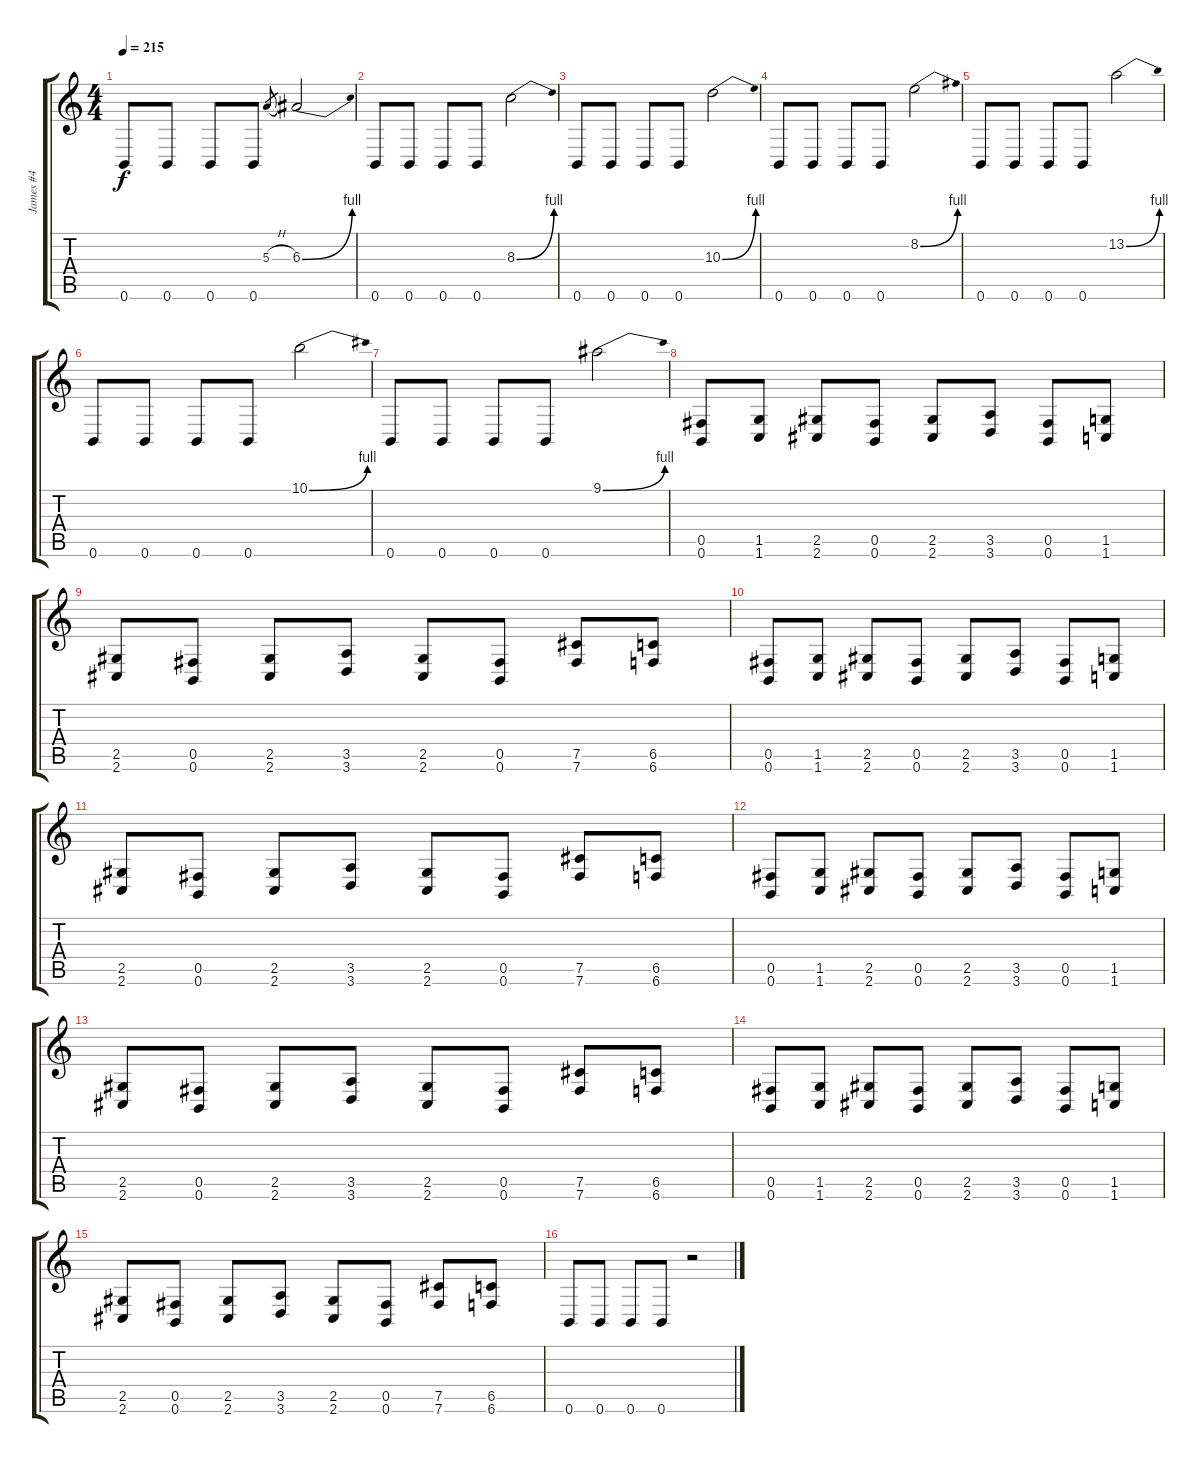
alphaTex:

\track ("James #4" "James #4") {instrument distortionguitar}
\staff {score tabs}
\tuning (Db4 Ab3 E3 B2 Gb2 B1) {hide}
\ts (4 4)
\tempo 215
\clef g2
\ks c
0.6.8{dy f volume 11} 0.6.8 0.6.8 0.6.8 5.3{h}.8{gr} 6.3{be (bend 0 0 60 4)}.2 |
0.6.8 0.6.8 0.6.8 0.6.8 8.3{be (bend 0 0 60 4)}.2 |
0.6.8 0.6.8 0.6.8 0.6.8 10.3{be (bend 0 0 60 4)}.2 |
0.6.8 0.6.8 0.6.8 0.6.8 8.2{be (bend 0 0 60 4)}.2 |
0.6.8 0.6.8 0.6.8 0.6.8 13.2{be (bend 0 0 60 4)}.2 |
0.6.8 0.6.8 0.6.8 0.6.8 10.1{be (bend 0 0 60 4)}.2 |
0.6.8 0.6.8 0.6.8 0.6.8 9.1{be (bend 0 0 60 4)}.2 |
(0.5 0.6).8 (1.5 1.6).8 (2.5 2.6).8 (0.5 0.6).8 (2.5 2.6).8 (3.5 3.6).8 (0.5 0.6).8 (1.5 1.6).8 |
(2.5 2.6).8 (0.5 0.6).8 (2.5 2.6).8 (3.5 3.6).8 (2.5 2.6).8 (0.5 0.6).8 (7.5 7.6).8 (6.5 6.6).8 |
(0.5 0.6).8 (1.5 1.6).8 (2.5 2.6).8 (0.5 0.6).8 (2.5 2.6).8 (3.5 3.6).8 (0.5 0.6).8 (1.5 1.6).8 |
(2.5 2.6).8 (0.5 0.6).8 (2.5 2.6).8 (3.5 3.6).8 (2.5 2.6).8 (0.5 0.6).8 (7.5 7.6).8 (6.5 6.6).8 |
(0.5 0.6).8 (1.5 1.6).8 (2.5 2.6).8 (0.5 0.6).8 (2.5 2.6).8 (3.5 3.6).8 (0.5 0.6).8 (1.5 1.6).8 |
(2.5 2.6).8 (0.5 0.6).8 (2.5 2.6).8 (3.5 3.6).8 (2.5 2.6).8 (0.5 0.6).8 (7.5 7.6).8 (6.5 6.6).8 |
(0.5 0.6).8 (1.5 1.6).8 (2.5 2.6).8 (0.5 0.6).8 (2.5 2.6).8 (3.5 3.6).8 (0.5 0.6).8 (1.5 1.6).8 |
(2.5 2.6).8 (0.5 0.6).8 (2.5 2.6).8 (3.5 3.6).8 (2.5 2.6).8 (0.5 0.6).8 (7.5 7.6).8 (6.5 6.6).8 |
0.6.8 0.6.8 0.6.8 0.6.8 r.2
